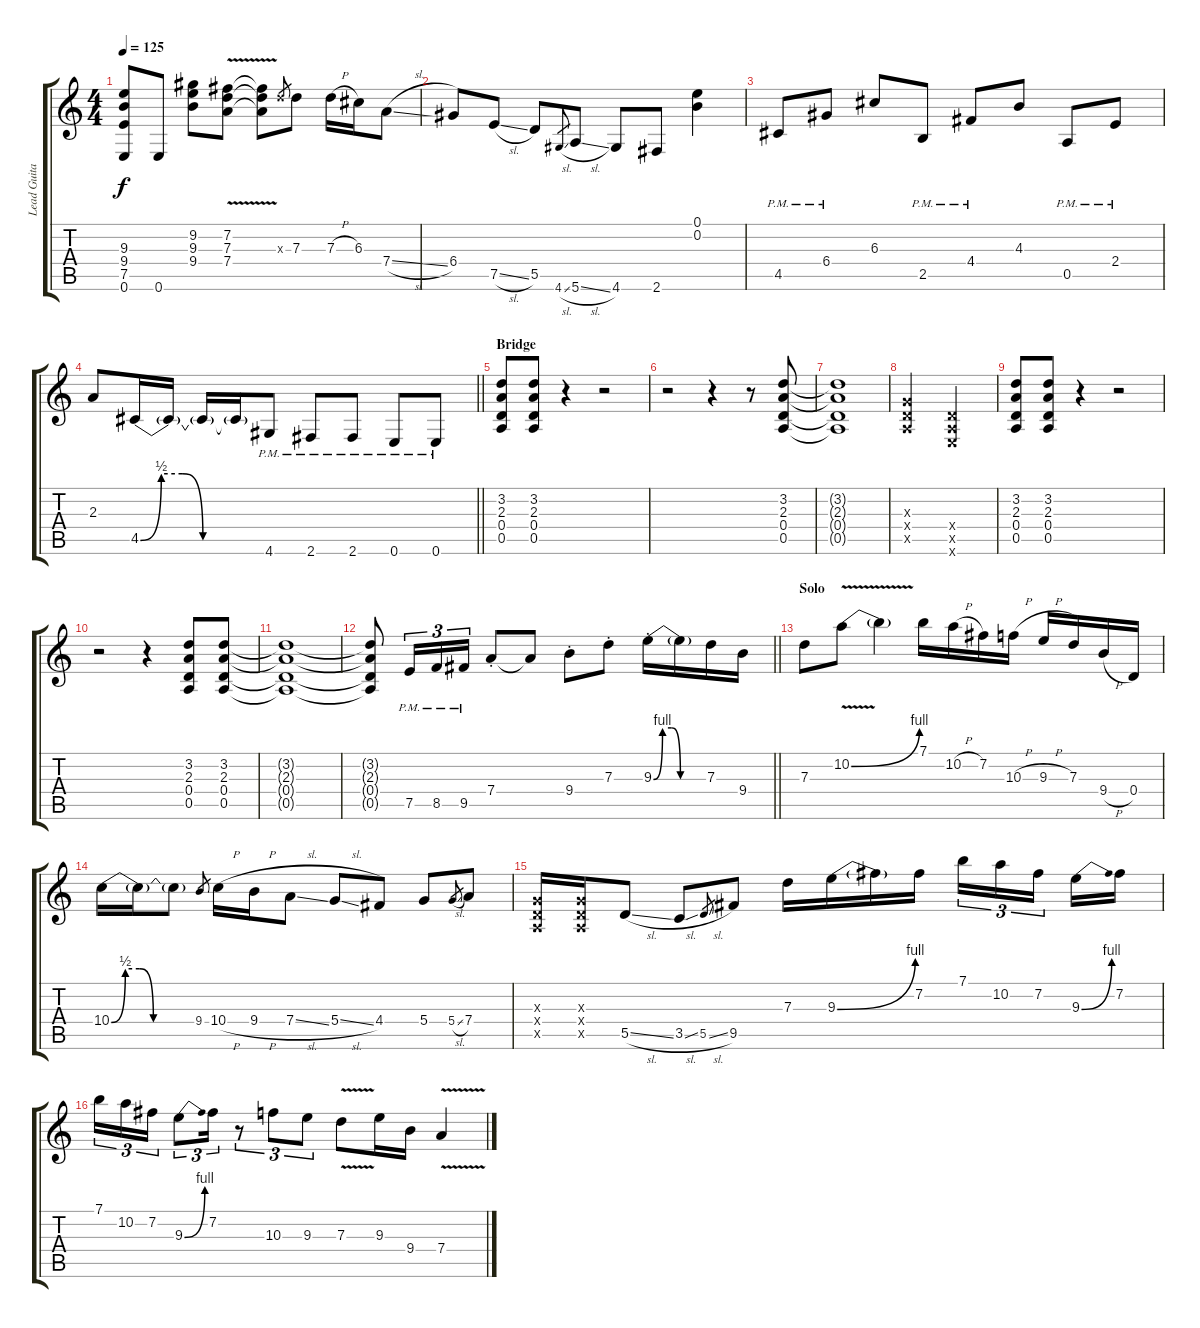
\track ("Lead Guitar" "Lead Guita") {instrument distortionguitar}
\staff {score tabs}
\tuning (E4 B3 G3 D3 A2 E2) {hide}
\ts (4 4)
\tempo 125
\clef g2
\ks c
(9.3 9.4 7.5 0.6).8{dy f} 0.6.8 (9.2 9.3 9.4).8 (7.2{v} 7.3{v} 7.4{v}).8 (7.2{t} 7.3{t} 7.4{t}).8 7.3{x}.8{gr} 7.3.8 7.3{h}.16 6.3.16 7.4{sl}.8 |
6.4.8 7.5{sl}.8 5.5.8 4.6{sl}.8{gr} 5.6{sl}.8 4.6.8 2.6.8 (0.1 0.2).4 |
4.5{pm}.8 6.4{pm}.8 6.3.8 2.5{pm}.8 4.4{pm}.8 4.3.8 0.5{pm}.8 2.4{pm}.8 |
\barLineRight lightlight
2.3.8 4.5{be (custom 0 0 10 2 20 2 30 0 60 0)}.16 4.5{t}.16 4.5{t}.16 4.5{t}.16 4.6{pm}.8 2.6{pm}.8 2.6{pm}.8 0.6{pm}.8 0.6{pm}.8 |
\section ("" "Bridge")
(3.2 2.3 0.4 0.5).8 (3.2 2.3 0.4 0.5).8 r.4 r.2 |
r.2 r.4 r.8 (3.2 2.3 0.4 0.5).8 |
(3.2{t} 2.3{t} 0.4{t} 0.5{t}).1 |
(0.3{x} 0.4{x} 0.5{x}).2 (0.4{x} 0.5{x} 0.6{x}).2 |
(3.2 2.3 0.4 0.5).8 (3.2 2.3 0.4 0.5).8 r.4 r.2 |
r.2 r.4 (3.2 2.3 0.4 0.5).8 (3.2 2.3 0.4 0.5).8 |
(3.2{t} 2.3{t} 0.4{t} 0.5{t}).1 |
\barLineRight lightlight
(3.2{t} 2.3{t} 0.4{t} 0.5{t}).8 7.5{pm}.16{tu (3 2)} 8.5{pm}.16{tu (3 2)} 9.5{pm}.16{tu (3 2)} 7.4{st}.8 7.4{t}.8 9.4{st}.8 7.3{st}.8 9.3{be (custom 0 0 10 4 20 4 30 0 60 0) st}.16 9.3{t}.16 7.3.16 9.4.16 |
\section ("" "Solo")
7.3.8 10.2{be (bend 0 0 60 4) v}.8 10.2{t}.4 7.1.16 10.2{h}.16 7.2.16 10.3{h}.16 9.3{h}.16 7.3.16 9.4{h}.16 0.4.16 |
10.4{be (custom 0 0 10 2 20 2 30 0 60 0)}.16 10.4{t}.16 10.4{t}.8 9.4.8{gr} 10.4{h}.16 9.4{h}.16 7.4{sl}.8 5.4{sl}.8 4.4.8 5.4.8 5.4{sl}.8{gr} 7.4.8 |
(0.3{x} 0.4{x} 0.5{x}).16 (0.3{x} 0.4{x} 0.5{x}).16 5.5{sl}.8 3.5{sl}.8 5.5{sl}.8{gr} 9.5.8 7.3.16 9.3{be (bend 0 0 60 4)}.16 9.3{t}.16 7.2.16 7.1.16{tu (3 2)} 10.2.16{tu (3 2)} 7.2.16{tu (3 2) beam splitsecondary} 9.3{be (bend 0 0 60 4)}.16 7.2.16 |
7.1.16{tu (3 2)} 10.2.16{tu (3 2)} 7.2.16{tu (3 2)} 9.3{be (bend 0 0 60 4)}.8{tu (3 2)} 7.2.16{tu (3 2)} r.8{tu (3 2)} 10.3.8{tu (3 2)} 9.3.8{tu (3 2)} 7.3{v}.8 9.3.16 9.4.16 7.4{v}.4
